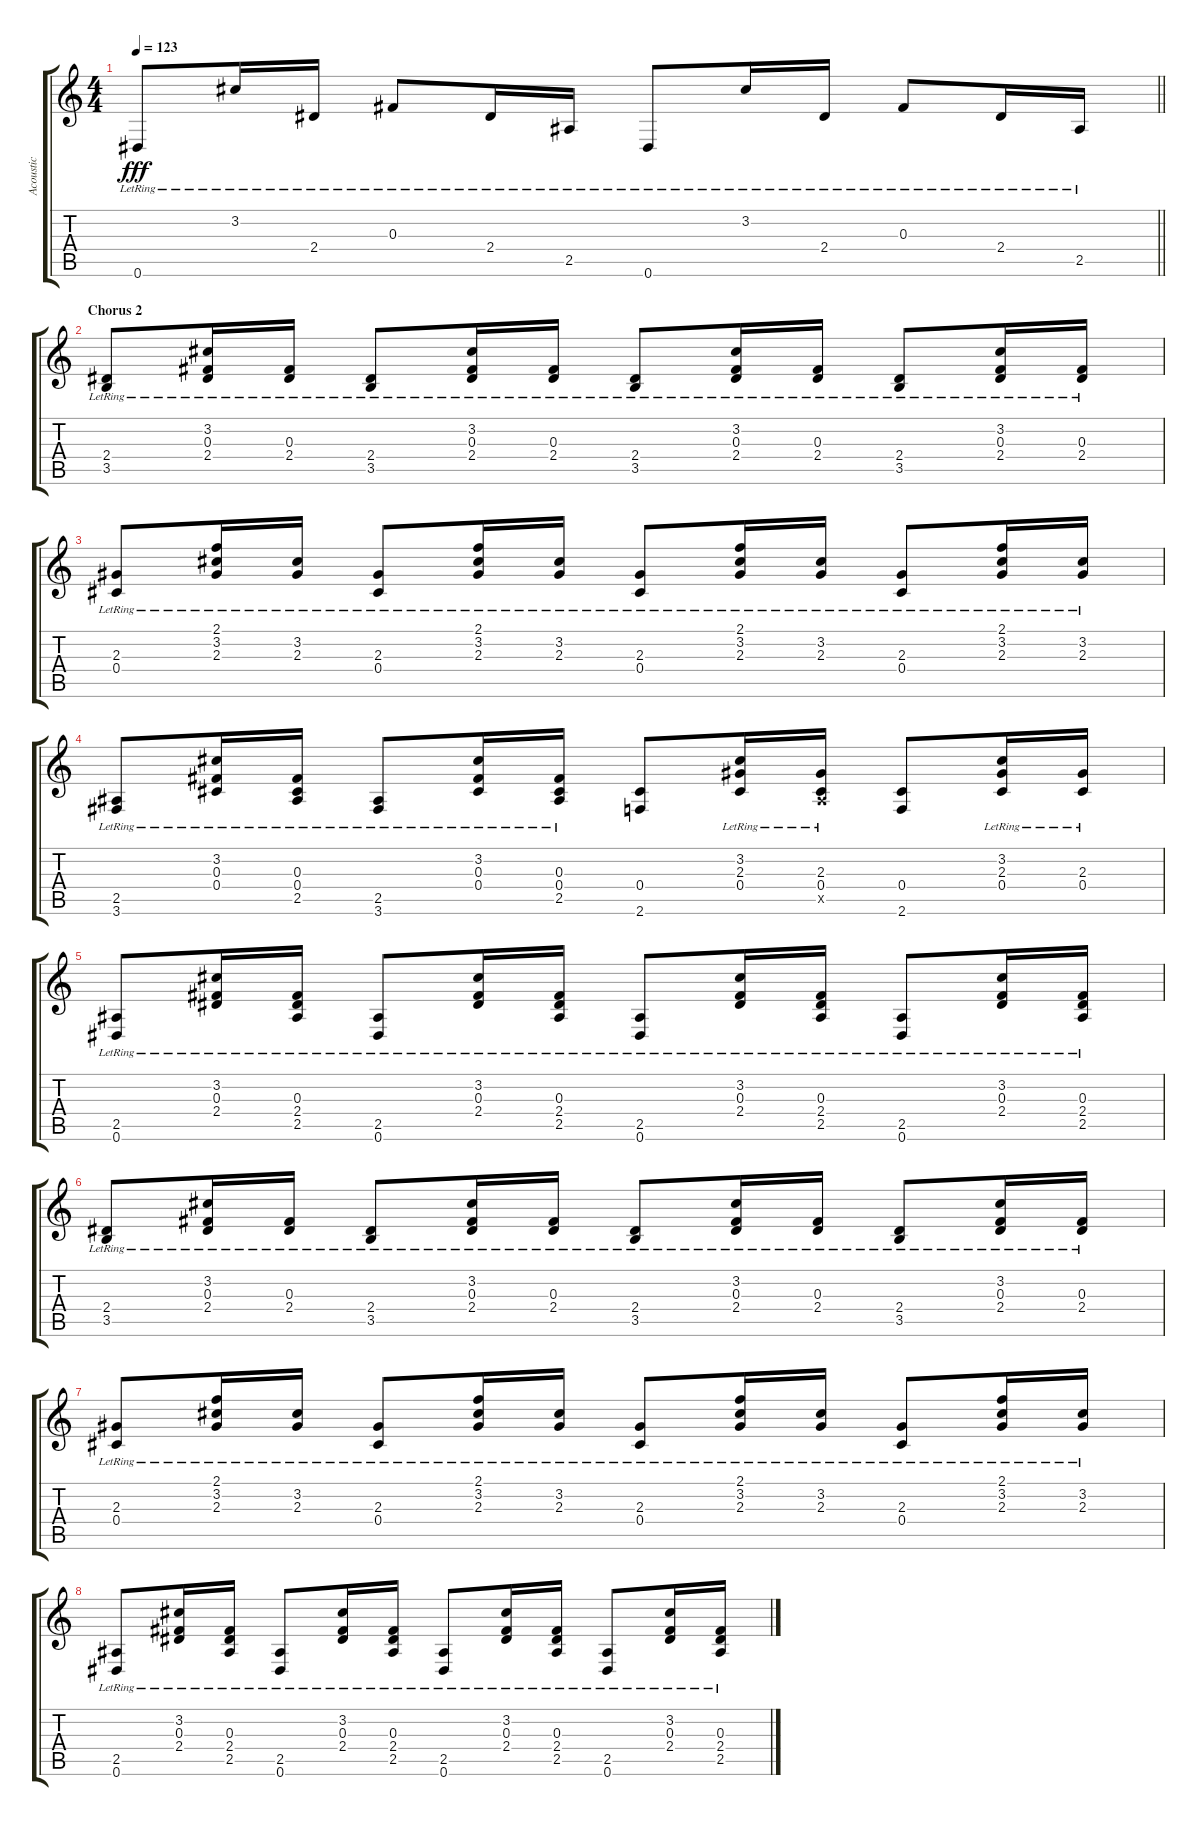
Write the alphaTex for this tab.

\track ("Acoustic" "Acoustic") {instrument acousticguitarsteel}
\staff {score tabs}
\tuning (Eb4 Bb3 Gb3 Db3 Ab2 Eb2) {hide}
\ts (4 4)
\tempo 123
\clef g2
\barLineRight lightlight
\ks c
0.6{lr}.8{dy fff} 3.2{lr}.16 2.4{lr}.16 0.3{lr}.8 2.4{lr}.16 2.5{lr}.16 0.6{lr}.8 3.2{lr}.16 2.4{lr}.16 0.3{lr}.8 2.4{lr}.16 2.5{lr}.16 |
\section ("" "Chorus 2")
(2.4{lr} 3.5{lr}).8 (3.2{lr} 0.3{lr} 2.4{lr}).16 (0.3{lr} 2.4{lr}).16 (2.4{lr} 3.5{lr}).8 (3.2{lr} 0.3{lr} 2.4{lr}).16 (0.3{lr} 2.4{lr}).16 (2.4{lr} 3.5{lr}).8 (3.2{lr} 0.3{lr} 2.4{lr}).16 (0.3{lr} 2.4{lr}).16 (2.4{lr} 3.5{lr}).8 (3.2{lr} 0.3{lr} 2.4{lr}).16 (0.3{lr} 2.4{lr}).16 |
(2.3 0.4{lr}).8 (2.1 3.2{lr} 2.3{lr}).16 (3.2 2.3{lr}).16 (2.3 0.4{lr}).8 (2.1 3.2{lr} 2.3{lr}).16 (3.2 2.3{lr}).16 (2.3 0.4{lr}).8 (2.1 3.2{lr} 2.3{lr}).16 (3.2 2.3{lr}).16 (2.3 0.4{lr}).8 (2.1 3.2{lr} 2.3{lr}).16 (3.2 2.3{lr}).16 |
(2.5{lr} 3.6).8 (3.2{lr} 0.3{lr} 0.4{lr}).16 (0.3{lr} 0.4{lr} 2.5).16 (2.5{lr} 3.6).8 (3.2{lr} 0.3{lr} 0.4{lr}).16 (0.3{lr} 0.4{lr} 2.5).16 (0.4 2.6).8 (3.2{lr} 2.3{lr} 0.4{lr}).16 (2.3{lr} 0.4{lr} 2.5{x}).16 (0.4 2.6).8 (3.2{lr} 2.3{lr} 0.4{lr}).16 (2.3{lr} 0.4{lr}).16 |
(2.5{lr} 0.6).8 (3.2{lr} 0.3{lr} 2.4{lr}).16 (0.3{lr} 2.4{lr} 2.5).16 (2.5{lr} 0.6).8 (3.2{lr} 0.3{lr} 2.4{lr}).16 (0.3{lr} 2.4{lr} 2.5).16 (2.5{lr} 0.6).8 (3.2{lr} 0.3{lr} 2.4{lr}).16 (0.3{lr} 2.4{lr} 2.5).16 (2.5{lr} 0.6).8 (3.2{lr} 0.3{lr} 2.4{lr}).16 (0.3{lr} 2.4{lr} 2.5).16 |
(2.4{lr} 3.5{lr}).8 (3.2{lr} 0.3{lr} 2.4{lr}).16 (0.3{lr} 2.4{lr}).16 (2.4{lr} 3.5{lr}).8 (3.2{lr} 0.3{lr} 2.4{lr}).16 (0.3{lr} 2.4{lr}).16 (2.4{lr} 3.5{lr}).8 (3.2{lr} 0.3{lr} 2.4{lr}).16 (0.3{lr} 2.4{lr}).16 (2.4{lr} 3.5{lr}).8 (3.2{lr} 0.3{lr} 2.4{lr}).16 (0.3{lr} 2.4{lr}).16 |
(2.3 0.4{lr}).8 (2.1 3.2{lr} 2.3{lr}).16 (3.2 2.3{lr}).16 (2.3 0.4{lr}).8 (2.1 3.2{lr} 2.3{lr}).16 (3.2 2.3{lr}).16 (2.3 0.4{lr}).8 (2.1 3.2{lr} 2.3{lr}).16 (3.2 2.3{lr}).16 (2.3 0.4{lr}).8 (2.1 3.2{lr} 2.3{lr}).16 (3.2 2.3{lr}).16 |
(2.5{lr} 0.6).8 (3.2{lr} 0.3{lr} 2.4{lr}).16 (0.3{lr} 2.4{lr} 2.5).16 (2.5{lr} 0.6).8 (3.2{lr} 0.3{lr} 2.4{lr}).16 (0.3{lr} 2.4{lr} 2.5).16 (2.5{lr} 0.6).8 (3.2{lr} 0.3{lr} 2.4{lr}).16 (0.3{lr} 2.4{lr} 2.5).16 (2.5{lr} 0.6).8 (3.2{lr} 0.3{lr} 2.4{lr}).16 (0.3{lr} 2.4{lr} 2.5).16
